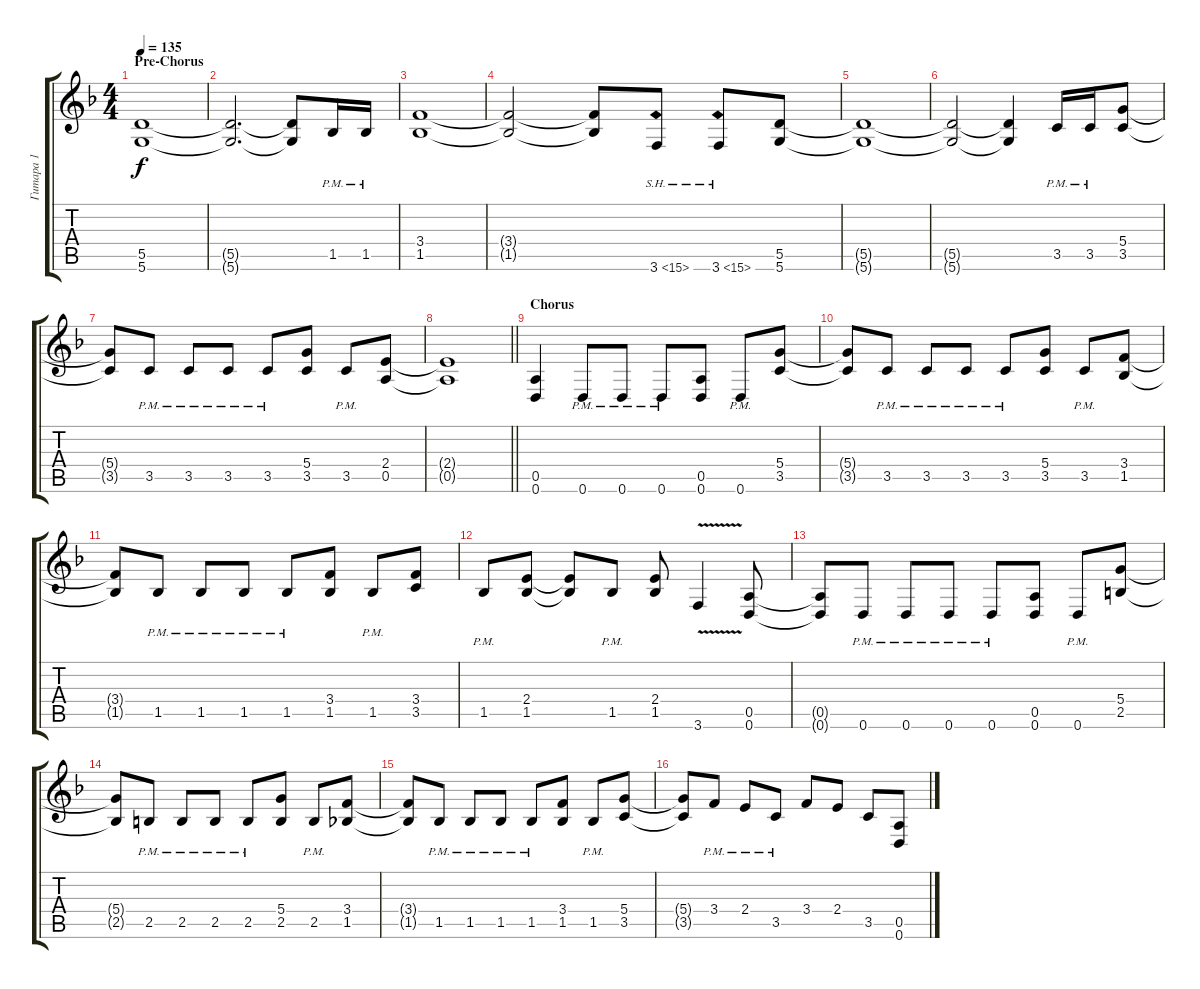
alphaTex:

\track ("Гитара 1" "Гитара 1") {instrument distortionguitar}
\staff {score tabs}
\tuning (E4 B3 G3 D3 A2 D2) {hide}
\ts (4 4)
\section ("" "Pre-Chorus")
\tempo 135
\clef g2
\ks dminor
(5.5{t} 5.6{t}).1{dy f} |
(5.5{t} 5.6{t}).2{d} (5.5{t} 5.6{t}).8 1.5{pm}.16 1.5{pm}.16 |
(3.4 1.5).1 |
(3.4{t} 1.5{t}).2 (3.4{t} 1.5{t}).8 3.6{sh 12}.8 3.6{sh 12}.8 (5.5 5.6).8 |
(5.5{t} 5.6{t}).1 |
(5.5{t} 5.6{t}).2 (5.5{t} 5.6{t}).4 3.5{pm}.16 3.5{pm}.16 (5.4 3.5).8 |
(5.4{t} 3.5{t}).8 3.5{pm}.8 3.5{pm}.8 3.5{pm}.8 3.5{pm}.8 (5.4 3.5).8 3.5{pm}.8 (2.4 0.5).8 |
\barLineRight lightlight
(2.4{t} 0.5{t}).1 |
\section ("" "Chorus")
(0.5 0.6).4 0.6{pm}.8 0.6{pm}.8 0.6{pm}.8 (0.5 0.6).8 0.6{pm}.8 (5.4 3.5).8 |
(5.4{t} 3.5{t}).8 3.5{pm}.8 3.5{pm}.8 3.5{pm}.8 3.5{pm}.8 (5.4 3.5).8 3.5{pm}.8 (3.4 1.5).8 |
(3.4{t} 1.5{t}).8 1.5{pm}.8 1.5{pm}.8 1.5{pm}.8 1.5{pm}.8 (3.4 1.5).8 1.5{pm}.8 (3.4 3.5).8 |
1.5{pm}.8 (2.4 1.5).8 (2.4{t} 1.5{t}).8 1.5{pm}.8 (2.4 1.5).8 3.6{v}.4 (0.5 0.6).8 |
(0.5{t} 0.6{t}).8 0.6{pm}.8 0.6{pm}.8 0.6{pm}.8 0.6{pm}.8 (0.5 0.6).8 0.6{pm}.8 (5.4 2.5).8 |
(5.4{t} 2.5{t}).8 2.5{pm}.8 2.5{pm}.8 2.5{pm}.8 2.5{pm}.8 (5.4 2.5).8 2.5{pm}.8 (3.4 1.5).8 |
(3.4{t} 1.5{t}).8 1.5{pm}.8 1.5{pm}.8 1.5{pm}.8 1.5{pm}.8 (3.4 1.5).8 1.5{pm}.8 (5.4 3.5).8 |
(5.4{t} 3.5{t}).8 3.4{pm}.8 2.4{pm}.8 3.5{pm}.8 3.4.8 2.4.8 3.5.8 (0.5 0.6).8
